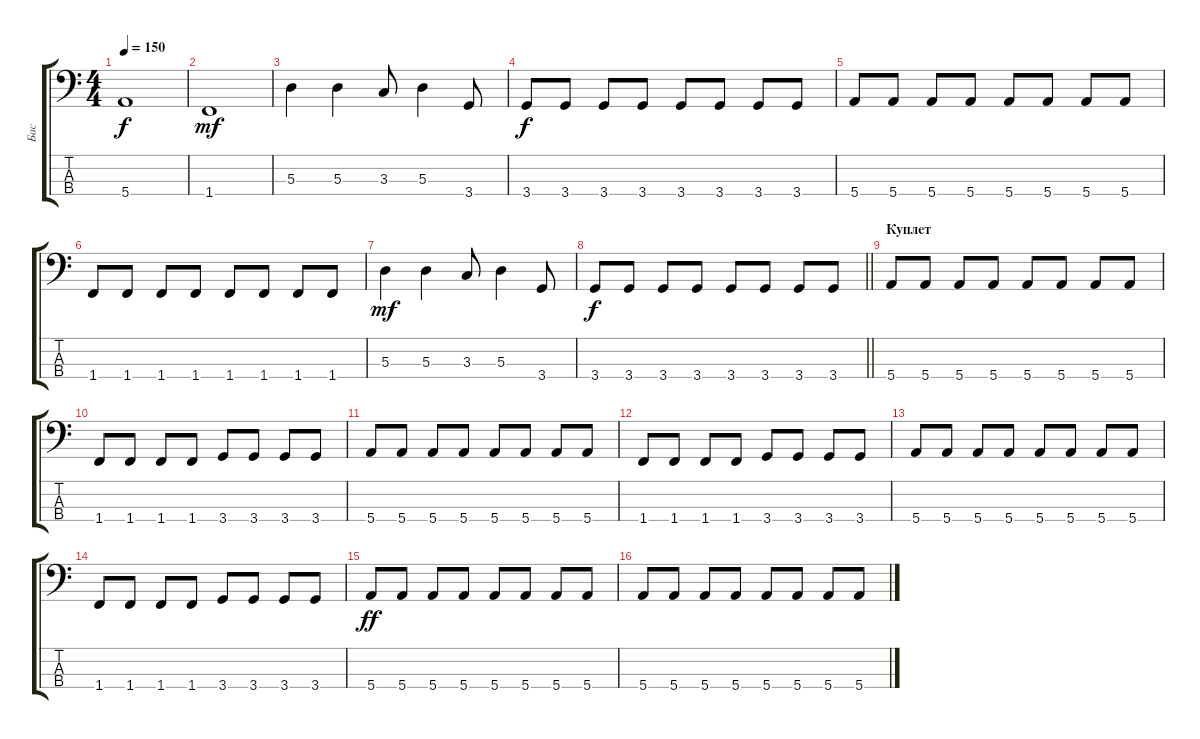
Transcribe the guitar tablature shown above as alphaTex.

\track ("Бас" "Бас") {instrument electricbassfinger}
\staff {score tabs}
\tuning (G2 D2 A1 E1) {hide}
\ts (4 4)
\tempo 150
\clef f4
\ks c
5.4.1{dy f} |
1.4.1{dy mf} |
5.3.4 5.3.4 3.3.8 5.3.4 3.4.8 |
3.4.8{dy f} 3.4.8 3.4.8 3.4.8 3.4.8 3.4.8 3.4.8 3.4.8 |
5.4.8 5.4.8 5.4.8 5.4.8 5.4.8 5.4.8 5.4.8 5.4.8 |
1.4.8 1.4.8 1.4.8 1.4.8 1.4.8 1.4.8 1.4.8 1.4.8 |
5.3.4{dy mf} 5.3.4 3.3.8 5.3.4 3.4.8 |
\barLineRight lightlight
3.4.8{dy f} 3.4.8 3.4.8 3.4.8 3.4.8 3.4.8 3.4.8 3.4.8 |
\section ("" "Куплет")
5.4.8 5.4.8 5.4.8 5.4.8 5.4.8 5.4.8 5.4.8 5.4.8 |
1.4.8 1.4.8 1.4.8 1.4.8 3.4.8 3.4.8 3.4.8 3.4.8 |
5.4.8 5.4.8 5.4.8 5.4.8 5.4.8 5.4.8 5.4.8 5.4.8 |
1.4.8 1.4.8 1.4.8 1.4.8 3.4.8 3.4.8 3.4.8 3.4.8 |
5.4.8 5.4.8 5.4.8 5.4.8 5.4.8 5.4.8 5.4.8 5.4.8 |
1.4.8 1.4.8 1.4.8 1.4.8 3.4.8 3.4.8 3.4.8 3.4.8 |
5.4.8{dy ff} 5.4.8 5.4.8 5.4.8 5.4.8 5.4.8 5.4.8 5.4.8 |
5.4.8 5.4.8 5.4.8 5.4.8 5.4.8 5.4.8 5.4.8 5.4.8
